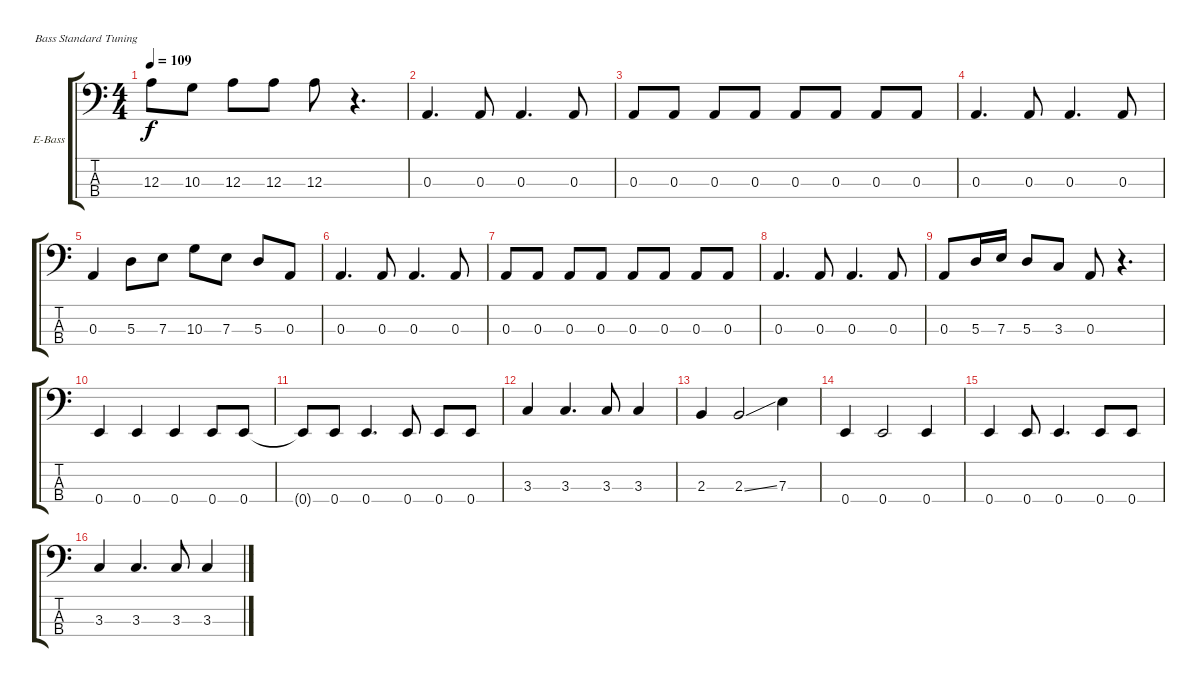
\bracketExtendMode groupsimilarinstruments
\firstSystemTrackNameOrientation horizontal
\otherSystemsTrackNameOrientation horizontal
\track ("Bass" "E-Bass") {instrument electricbassfinger}
\staff {score tabs}
\tuning (G2 D2 A1 E1)
\ts (4 4)
\tempo 109
\clef f4
\ks c
12.3.8{dy f} 10.3.8 12.3.8 12.3.8 12.3.8 r.4{d} |
0.3.4{d} 0.3.8 0.3.4{d} 0.3.8 |
0.3.8 0.3.8 0.3.8 0.3.8 0.3.8 0.3.8 0.3.8 0.3.8 |
0.3.4{d} 0.3.8 0.3.4{d} 0.3.8 |
0.3.4 5.3.8 7.3.8 10.3.8 7.3.8 5.3.8 0.3.8 |
0.3.4{d} 0.3.8 0.3.4{d} 0.3.8 |
0.3.8 0.3.8 0.3.8 0.3.8 0.3.8 0.3.8 0.3.8 0.3.8 |
0.3.4{d} 0.3.8 0.3.4{d} 0.3.8 |
0.3.8 5.3.16 7.3.16 5.3.8 3.3.8 0.3.8 r.4{d} |
0.4.4 0.4.4 0.4.4 0.4.8 0.4.8 |
0.4{t}.8 0.4.8 0.4.4{d} 0.4.8 0.4.8 0.4.8 |
3.3.4 3.3.4{d} 3.3.8 3.3.4 |
2.3.4 2.3{ss}.2 7.3.4 |
0.4.4 0.4.2 0.4.4 |
0.4.4 0.4.8 0.4.4{d} 0.4.8 0.4.8 |
3.3.4 3.3.4{d} 3.3.8 3.3.4
